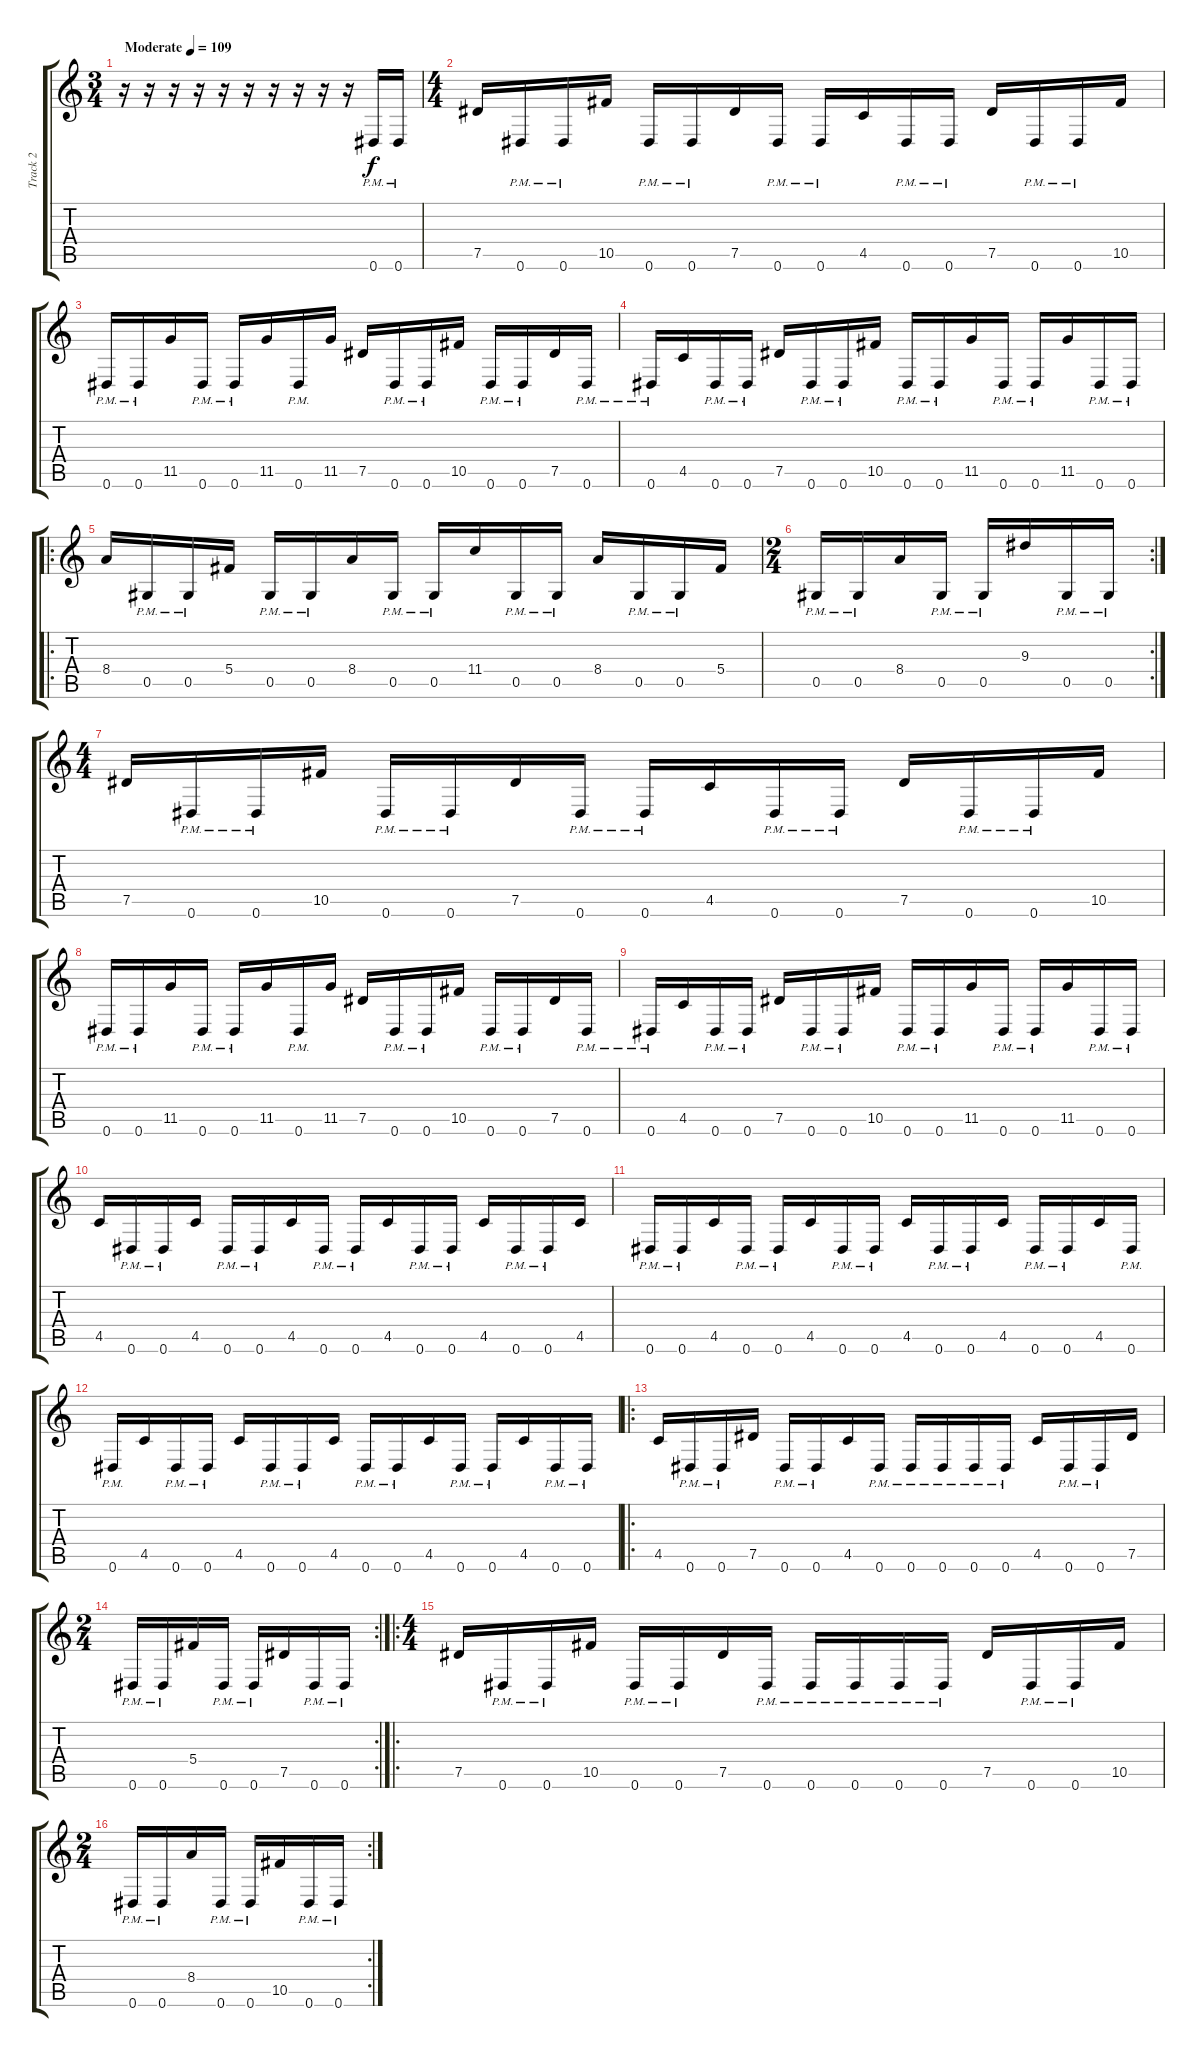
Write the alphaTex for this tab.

\track ("Track 2" "Track 2") {instrument distortionguitar}
\staff {score tabs}
\tuning (Eb4 Bb3 Gb3 Db3 Ab2 Eb2) {hide}
\ts (3 4)
\tempo (109 "Moderate")
\clef g2
\ks c
r.16{dy f instrument distortionguitar} r.16 r.16 r.16 r.16 r.16 r.16 r.16 r.16 r.16 0.6{pm}.16 0.6{pm}.16 |
\ts (4 4)
7.5.16 0.6{pm}.16 0.6{pm}.16 10.5.16 0.6{pm}.16 0.6{pm}.16 7.5.16 0.6{pm}.16 0.6{pm}.16 4.5.16 0.6{pm}.16 0.6{pm}.16 7.5.16 0.6{pm}.16 0.6{pm}.16 10.5.16 |
0.6{pm}.16 0.6{pm}.16 11.5.16 0.6{pm}.16 0.6{pm}.16 11.5.16 0.6{pm}.16 11.5.16 7.5.16 0.6{pm}.16 0.6{pm}.16 10.5.16 0.6{pm}.16 0.6{pm}.16 7.5.16 0.6{pm}.16 |
0.6{pm}.16 4.5.16 0.6{pm}.16 0.6{pm}.16 7.5.16 0.6{pm}.16 0.6{pm}.16 10.5.16 0.6{pm}.16 0.6{pm}.16 11.5.16 0.6{pm}.16 0.6{pm}.16 11.5.16 0.6{pm}.16 0.6{pm}.16 |
\ro
8.4.16 0.5{pm}.16 0.5{pm}.16 5.4.16 0.5{pm}.16 0.5{pm}.16 8.4.16 0.5{pm}.16 0.5{pm}.16 11.4.16 0.5{pm}.16 0.5{pm}.16 8.4.16 0.5{pm}.16 0.5{pm}.16 5.4.16 |
\rc 2
\ts (2 4)
0.5{pm}.16 0.5{pm}.16 8.4.16 0.5{pm}.16 0.5{pm}.16 9.3.16 0.5{pm}.16 0.5{pm}.16 |
\ts (4 4)
7.5.16 0.6{pm}.16 0.6{pm}.16 10.5.16 0.6{pm}.16 0.6{pm}.16 7.5.16 0.6{pm}.16 0.6{pm}.16 4.5.16 0.6{pm}.16 0.6{pm}.16 7.5.16 0.6{pm}.16 0.6{pm}.16 10.5.16 |
0.6{pm}.16 0.6{pm}.16 11.5.16 0.6{pm}.16 0.6{pm}.16 11.5.16 0.6{pm}.16 11.5.16 7.5.16 0.6{pm}.16 0.6{pm}.16 10.5.16 0.6{pm}.16 0.6{pm}.16 7.5.16 0.6{pm}.16 |
0.6{pm}.16 4.5.16 0.6{pm}.16 0.6{pm}.16 7.5.16 0.6{pm}.16 0.6{pm}.16 10.5.16 0.6{pm}.16 0.6{pm}.16 11.5.16 0.6{pm}.16 0.6{pm}.16 11.5.16 0.6{pm}.16 0.6{pm}.16 |
4.5.16 0.6{pm}.16 0.6{pm}.16 4.5.16 0.6{pm}.16 0.6{pm}.16 4.5.16 0.6{pm}.16 0.6{pm}.16 4.5.16 0.6{pm}.16 0.6{pm}.16 4.5.16 0.6{pm}.16 0.6{pm}.16 4.5.16 |
0.6{pm}.16 0.6{pm}.16 4.5.16 0.6{pm}.16 0.6{pm}.16 4.5.16 0.6{pm}.16 0.6{pm}.16 4.5.16 0.6{pm}.16 0.6{pm}.16 4.5.16 0.6{pm}.16 0.6{pm}.16 4.5.16 0.6{pm}.16 |
0.6{pm}.16 4.5.16 0.6{pm}.16 0.6{pm}.16 4.5.16 0.6{pm}.16 0.6{pm}.16 4.5.16 0.6{pm}.16 0.6{pm}.16 4.5.16 0.6{pm}.16 0.6{pm}.16 4.5.16 0.6{pm}.16 0.6{pm}.16 |
\ro
4.5.16 0.6{pm}.16 0.6{pm}.16 7.5.16 0.6{pm}.16 0.6{pm}.16 4.5.16 0.6{pm}.16 0.6{pm}.16 0.6{pm}.16 0.6{pm}.16 0.6{pm}.16 4.5.16 0.6{pm}.16 0.6{pm}.16 7.5.16 |
\rc 2
\ts (2 4)
0.6{pm}.16 0.6{pm}.16 5.4.16 0.6{pm}.16 0.6{pm}.16 7.5.16 0.6{pm}.16 0.6{pm}.16 |
\ro
\ts (4 4)
7.5.16 0.6{pm}.16 0.6{pm}.16 10.5.16 0.6{pm}.16 0.6{pm}.16 7.5.16 0.6{pm}.16 0.6{pm}.16 0.6{pm}.16 0.6{pm}.16 0.6{pm}.16 7.5.16 0.6{pm}.16 0.6{pm}.16 10.5.16 |
\rc 2
\ts (2 4)
0.6{pm}.16 0.6{pm}.16 8.4.16 0.6{pm}.16 0.6{pm}.16 10.5.16 0.6{pm}.16 0.6{pm}.16
